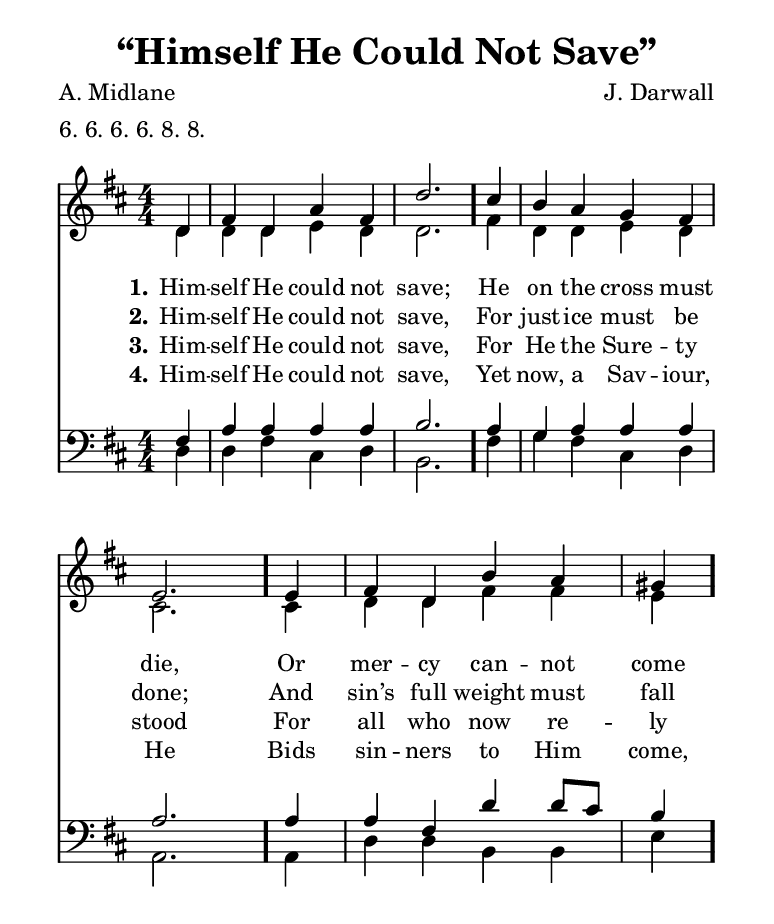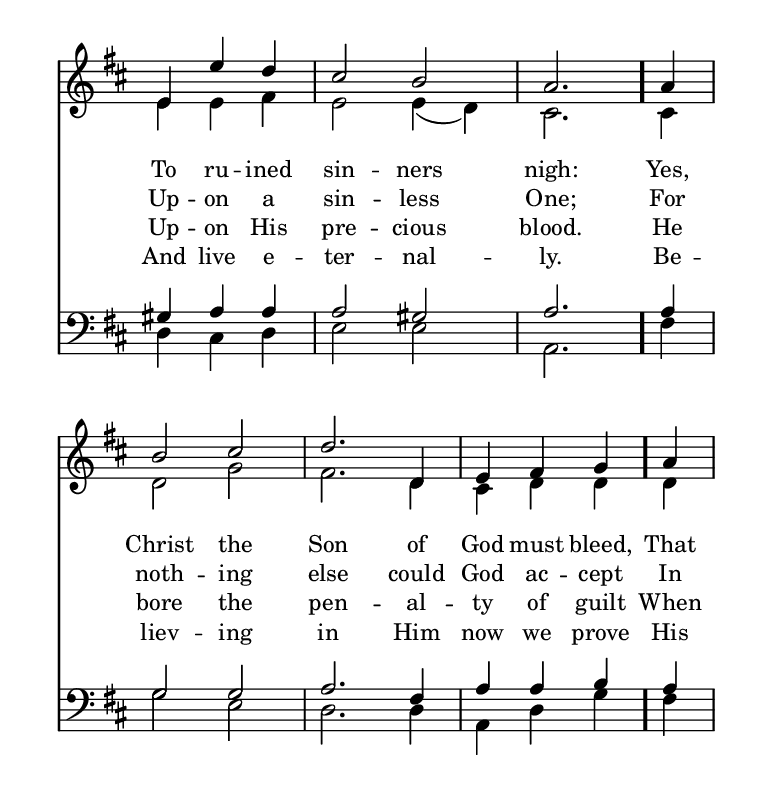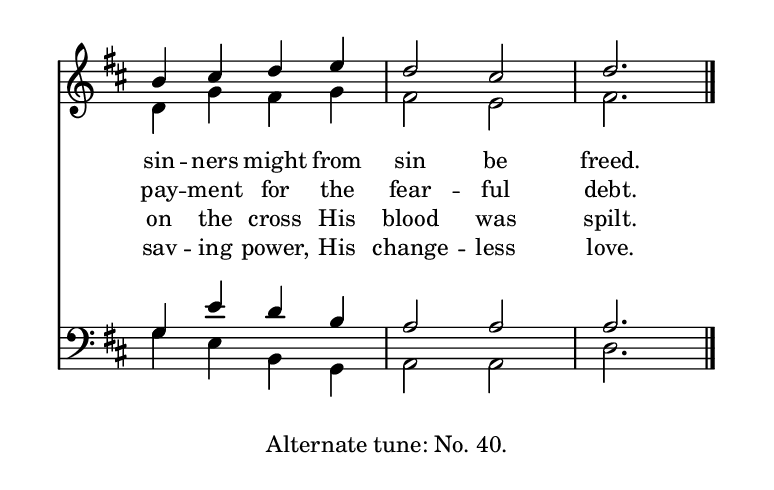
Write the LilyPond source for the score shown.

\include "common/global.ily"
\paper {
  \include "common/paper.ily"
  ragged-bottom = ##t
  ragged-last-bottom = ##t
  systems-per-page = #(cond (is-eogsized 3) (#t #f))
  %page-count = ##f
}

\header{
  hymnnumber = "115"
  title = "“Himself He Could Not Save”"
  tunename = "Darwall"
  meter = "6. 6. 6. 6. 8. 8."
  poet = "A. Midlane"
  composer = "J. Darwall"
  %copyright = ""
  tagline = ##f
}

% for fermata in MIDI
ta = { \tempo 4=120 }
tb = { \tempo 4=60 }

patternAA = { c4 | c4 c4 c4 c4 | c2. }

patternBA = { c4 | c4 c4 c4 c4      | c4 }
patternBB = { c4 | c4 c4 c4 c8[ c8] | c4 }

patternCA = { c4 c4 c4 | c2 c2      | c2. }
patternCB = { c4 c4 c4 | c2 c4( c4) | c2. }

patternDA = { c4 | c2 c2 | c2. c4 | c4 c4 c4 }

patternEA = { c4 | c4 c4 c4 c4 | c2 c2 | c2. }

global = {
  \include "common/overrides.ily"
  \override Staff.TimeSignature.style = #'numbered
  \time 4/4
  \override Score.MetronomeMark.transparent = ##t % hide all fermata changes too
  \ta
  \key d \major
  \partial 4
  \autoBeamOff
}

notesSoprano = {
\global
\relative c' {

  \changePitch \patternAA { d | fis d a' fis | d' }
  \changePitch \patternAA { cis | b a g fis | e }
  \changePitch \patternBA { e | fis d b' a | gis }
  \changePitch \patternCA { e e' d | cis b | a }

  \changePitch \patternDA { a | b cis | d d, | e fis g }
  \changePitch \patternEA { a | b cis d e | d cis | d }

  \bar "|."

}
}

notesAlto = {
\global
\relative e' {

  \changePitch \patternAA { d | d d e d | d }
  \changePitch \patternAA { fis | d d e d | cis }
  \changePitch \patternBA { cis | d d fis fis | e }
  \changePitch \patternCB { e e fis | e e( d) | cis }

  \changePitch \patternDA { cis | d g | fis d | cis d d }
  \changePitch \patternEA { d | d g fis g | fis e | fis }

}
}

notesTenor = {
\global
\relative a {

  \changePitch \patternAA { fis | a a a a | b }
  \changePitch \patternAA { a | g a a a | a }
  \changePitch \patternBB { a | a fis d' d[ cis] | b }
  \changePitch \patternCA { gis a a | a gis | a } % original has g's here, not gis's

  \changePitch \patternDA { a | g g | a fis | a a b }
  \changePitch \patternEA { a | g e' d b | a a | a }

}
}

notesBass = {
\global
\relative f {

  \changePitch \patternAA { d | d fis cis d | b }
  \changePitch \patternAA { fis' | g fis cis d | a }
  \changePitch \patternBA { a | d d b b | e }
  \changePitch \patternCA { d cis d | e e | a, }

  \changePitch \patternDA { fis' | g e | d d | a d g }
  \changePitch \patternEA { fis | g e b g | a a | d }

}
}

wordsA = \lyricmode {
\set stanza = "1."

Him -- self He could not save; \bar "."
He on the cross must die, \bar "."
Or mer -- cy can -- not come \bar "."
To ru -- ined sin -- ners nigh: \bar "."
Yes, Christ the Son of God must bleed, \bar "."
That sin -- ners might from sin be freed. \bar "."

}

wordsB = \lyricmode {
\set stanza = "2."

Him -- self He could not save,
For just -- ice must be done;
And sin’s full weight must fall
Up -- on a sin -- less One;
For noth -- ing else could God ac -- cept
In pay -- ment for the fear -- ful debt.

}

wordsC = \lyricmode {
\set stanza = "3."

Him -- self He could not save,
For He the Sure -- ty stood
For all who now re -- ly Up -- on His pre -- cious blood.
He bore the pen -- al -- ty of guilt
When on the cross His blood was spilt.

}

wordsD = \lyricmode {
\set stanza = "4."

Him -- self He could not save,
Yet now, a Sav -- iour, He
Bids sin -- ners to Him come,
And live e -- ter -- nal -- ly.
Be -- liev -- ing in Him now we prove
His sav -- ing power, His change -- less love.

}

\score {
  \context ChoirStaff <<
    \context Staff = upper <<
      \set ChoirStaff.systemStartDelimiter = #'SystemStartBar
      \context Voice  = sopranos { \voiceOne << \notesSoprano >> }
      \context Voice  = altos { \voiceTwo << \notesAlto >> }
      \context Lyrics = one   \lyricsto sopranos \wordsA
      \context Lyrics = two   \lyricsto sopranos \wordsB
      \context Lyrics = three \lyricsto sopranos \wordsC
      \context Lyrics = four  \lyricsto sopranos \wordsD
    >>
    \context Staff = men <<
      \clef bass
      \context Voice  = tenors { \voiceOne << \notesTenor >> }
      \context Voice  = basses { \voiceTwo << \notesBass >> }
    >>
  >>
  \layout {
    \include "common/layout.ily"
  }
  \midi{
    \include "common/midi.ily"
  }
}

\noPageBreak \markup { \vspace #2 \fill-line { \raise #2 \line { Alternate tune: No. 40. } } }

\version "2.19.49"  % necessary for upgrading to future LilyPond versions.

% vi:set et ts=2 sw=2 ai nocindent syntax=lilypond:
